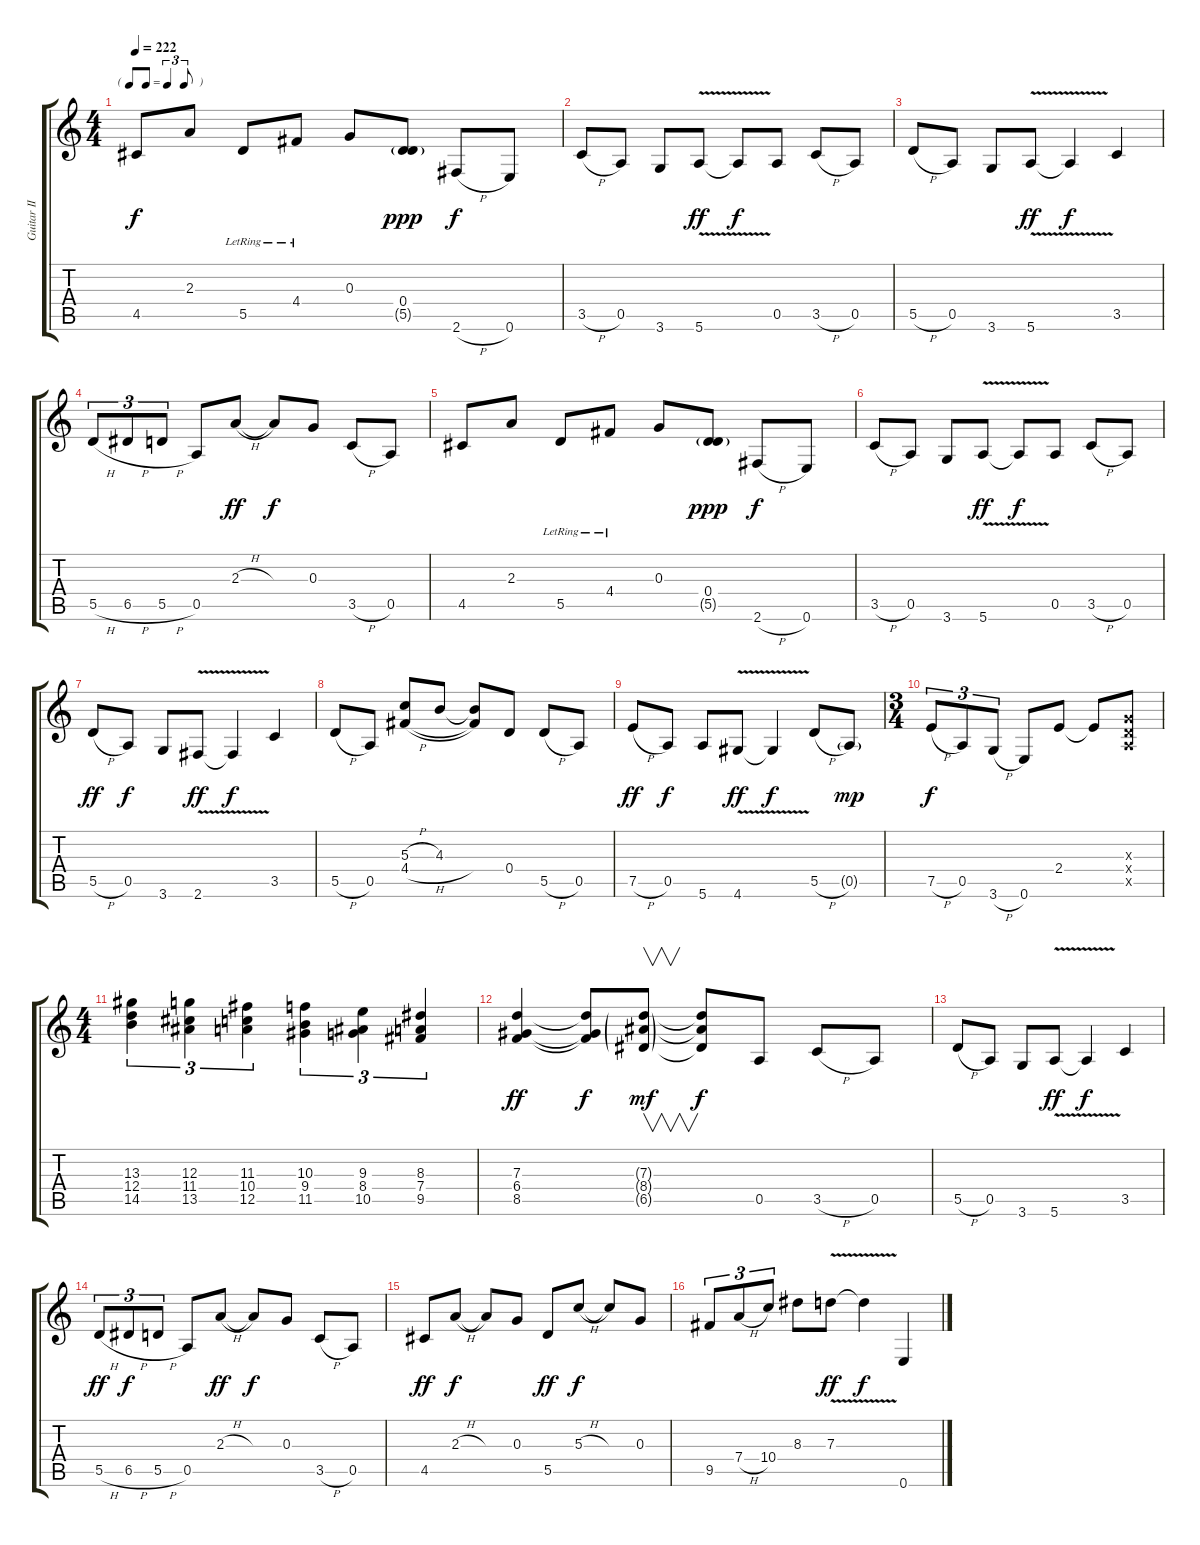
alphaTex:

\track ("Guitar II" "Guitar II") {instrument overdrivenguitar}
\staff {score tabs}
\tuning (E4 B3 G3 D3 A2 E2) {hide}
\ts (4 4)
\tf triplet8th
\tempo 222
\clef g2
\ks c
4.5.8{dy f} 2.3.8 5.5{lr}.8 4.4{lr}.8 0.3.8 (0.4 5.5{g}).8{dy ppp} 2.6{h}.8{dy f} 0.6.8 |
3.5{h}.8 0.5.8 3.6.8 5.6{v}.8{dy ff} 5.6{t}.8{dy f} 0.5.8 3.5{h}.8 0.5.8 |
5.5{h}.8 0.5.8 3.6.8 5.6{v}.8{dy ff} 5.6{t}.4{dy f} 3.5.4 |
5.5{h}.8{tu (3 2)} 6.5{h}.8{tu (3 2)} 5.5{h}.8{tu (3 2)} 0.5.8 2.3{h}.8{dy ff} 2.3{t}.8{dy f} 0.3.8 3.5{h}.8 0.5.8 |
4.5.8 2.3.8 5.5{lr}.8 4.4{lr}.8 0.3.8 (0.4 5.5{g}).8{dy ppp} 2.6{h}.8{dy f} 0.6.8 |
3.5{h}.8 0.5.8 3.6.8 5.6{v}.8{dy ff} 5.6{t}.8{dy f} 0.5.8 3.5{h}.8 0.5.8 |
5.5{h}.8{dy ff} 0.5.8{dy f} 3.6.8 2.6{v}.8{dy ff} 2.6{t}.4{dy f} 3.5.4 |
5.5{h}.8 0.5.8 (5.3{h} 4.4{h}).8 4.3.8 (4.3{t} 4.4{t}).8 0.4.8 5.5{h}.8 0.5.8 |
7.5{h}.8{dy ff} 0.5.8{dy f} 5.6.8 4.6{v}.8{dy ff} 4.6{t}.4{dy f} 5.5{h}.8 0.5{g}.8{dy mp} |
\ts (3 4)
7.5{h}.8{tu (3 2) dy f} 0.5.8{tu (3 2)} 3.6{h}.8{tu (3 2)} 0.6.8 2.4.8 2.4{t}.8 (0.3{x} 0.4{x} 0.5{x}).8 |
\ts (4 4)
(13.3 12.4 14.5).4{tu (3 2)} (12.3 11.4 13.5).4{tu (3 2)} (11.3 10.4 12.5).4{tu (3 2)} (10.3 9.4 11.5).4{tu (3 2)} (9.3 8.4 10.5).4{tu (3 2)} (8.3 7.4 9.5).4{tu (3 2)} |
(7.3 6.4 8.5).4{dy ff} (7.3{t} 6.4{t} 8.5{t}).8{dy f} (7.3{g} 8.4{g} 6.5{g}).8{v dy mf} (7.3{t} 8.4{t} 6.5{t}).8{dy f} 0.5.8 3.5{h}.8 0.5.8 |
5.5{h}.8 0.5.8 3.6.8 5.6{v}.8{dy ff} 5.6{t}.4{dy f} 3.5.4 |
5.5{h}.8{tu (3 2) dy ff} 6.5{h}.8{tu (3 2) dy f} 5.5{h}.8{tu (3 2)} 0.5.8 2.3{h}.8{dy ff} 2.3{t}.8{dy f} 0.3.8 3.5{h}.8 0.5.8 |
4.5.8{dy ff} 2.3{h}.8{dy f} 2.3{t}.8 0.3.8 5.5.8{dy ff} 5.3{h}.8{dy f} 5.3{t}.8 0.3.8 |
9.5.8{tu (3 2)} 7.4{h}.8{tu (3 2)} 10.4.8{tu (3 2)} 8.3.8 7.3{v}.8{dy ff} 7.3{t}.4{dy f} 0.6.4
